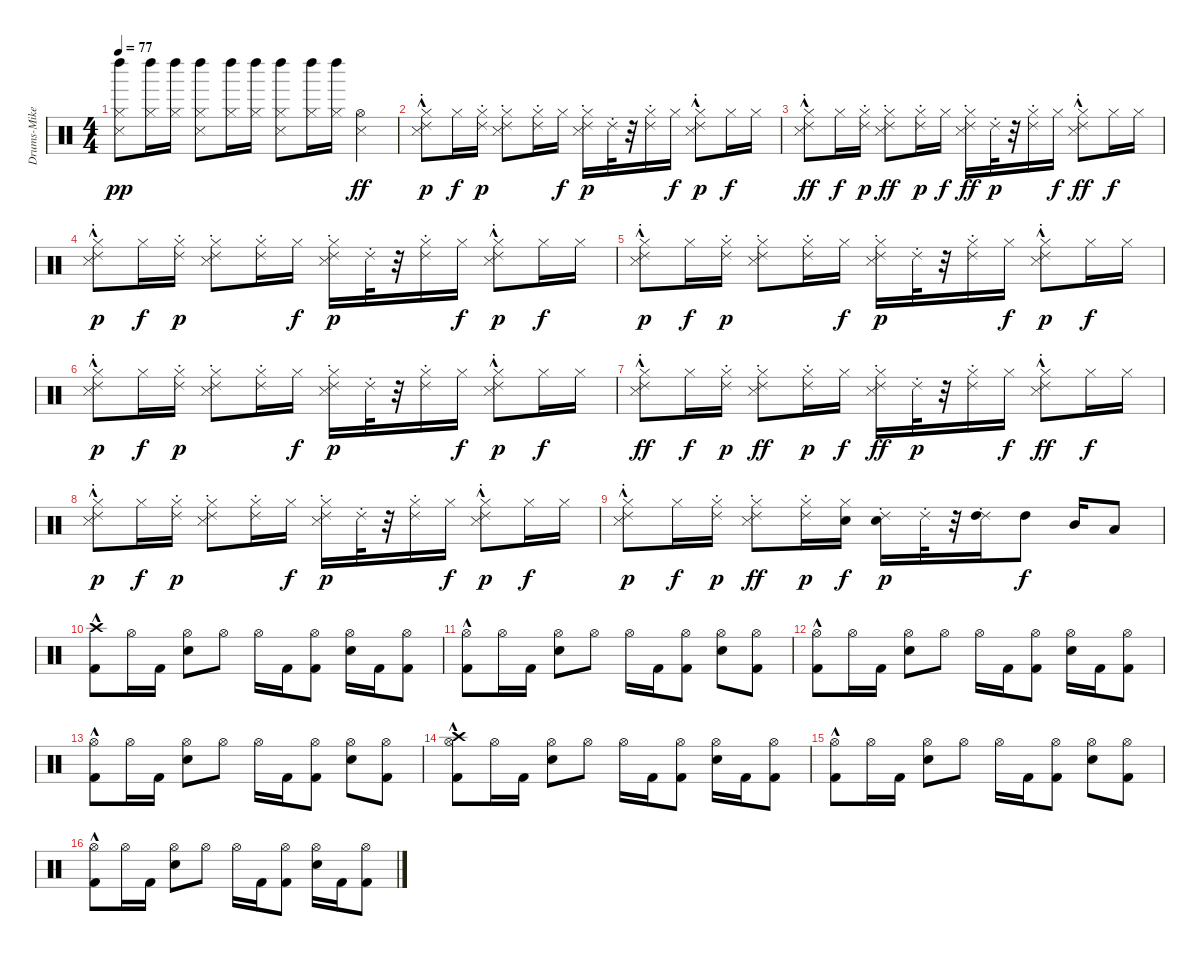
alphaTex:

\track ("Drums-Mike Portnoy" "Drums-Mike") {instrument percussion}
\staff {score}
\articulation defaults
\ts (4 4)
\tempo 77
\clef neutral
\ks c
("Snare (side stick) 3" "Left Maraca (hit)" "Hi-Hat (closed)").8{dy pp} ("Left Maraca (hit)" "Hi-Hat (closed)").16 ("Left Maraca (hit)" "Hi-Hat (closed)").16 ("Snare (side stick) 3" "Left Maraca (hit)" "Hi-Hat (closed)").8 ("Left Maraca (hit)" "Hi-Hat (closed)").16 ("Left Maraca (hit)" "Hi-Hat (closed)").16 ("Snare (side stick) 3" "Left Maraca (hit)" "Hi-Hat (closed)").8 ("Left Maraca (hit)" "Hi-Hat (closed)").16 ("Left Maraca (hit)" "Hi-Hat (closed)").16 ("Snare (side stick) 3" "Hi-Hat (open)").4{dy ff} |
("Snare (side stick) 3" "Hi-Hat (closed)" "Ride (choke) 2"{hac}).8{dy p} "Hi-Hat (closed)".16{dy f} ("Hi-Hat (closed)" "Ride (choke) 2").16{dy p} ("Snare (side stick) 3" "Hi-Hat (closed)" "Ride (choke) 2").8 ("Hi-Hat (closed)" "Ride (choke) 2").16 "Hi-Hat (closed)".16{dy f} ("Snare (side stick) 3" "Hi-Hat (closed)" "Ride (choke) 2").16{dy p} "Ride (choke) 2".32 r.32 ("Hi-Hat (closed)" "Ride (choke) 2").16 "Hi-Hat (closed)".16{dy f} ("Snare (side stick) 3" "Hi-Hat (closed)" "Ride (choke) 2"{hac}).8{dy p} "Hi-Hat (closed)".16{dy f} "Hi-Hat (closed)".16 |
("Ride (choke) 2"{hac} "Snare (side stick) 3" "Hi-Hat (closed)").8{dy ff} "Hi-Hat (closed)".16{dy f} ("Ride (choke) 2" "Hi-Hat (closed)").16{dy p} ("Ride (choke) 2" "Snare (side stick) 3" "Hi-Hat (closed)").8{dy ff} ("Ride (choke) 2" "Hi-Hat (closed)").16{dy p} "Hi-Hat (closed)".16{dy f} ("Ride (choke) 2" "Snare (side stick) 3" "Hi-Hat (closed)").16{dy ff} "Ride (choke) 2".32{dy p} r.32 ("Ride (choke) 2" "Hi-Hat (closed)").16 "Hi-Hat (closed)".16{dy f} ("Ride (choke) 2"{hac} "Snare (side stick) 3" "Hi-Hat (closed)").8{dy ff} "Hi-Hat (closed)".16{dy f} "Hi-Hat (closed)".16 |
("Hi-Hat (closed)" "Snare (side stick) 3" "Ride (choke) 2"{hac}).8{dy p} "Hi-Hat (closed)".16{dy f} ("Hi-Hat (closed)" "Ride (choke) 2").16{dy p} ("Snare (side stick) 3" "Hi-Hat (closed)" "Ride (choke) 2").8 ("Hi-Hat (closed)" "Ride (choke) 2").16 "Hi-Hat (closed)".16{dy f} ("Snare (side stick) 3" "Hi-Hat (closed)" "Ride (choke) 2").16{dy p} "Ride (choke) 2".32 r.32 ("Hi-Hat (closed)" "Ride (choke) 2").16 "Hi-Hat (closed)".16{dy f} ("Snare (side stick) 3" "Hi-Hat (closed)" "Ride (choke) 2"{hac}).8{dy p} "Hi-Hat (closed)".16{dy f} "Hi-Hat (closed)".16 |
("Snare (side stick) 3" "Ride (choke) 2"{hac} "Hi-Hat (closed)").8{dy p} "Hi-Hat (closed)".16{dy f} ("Ride (choke) 2" "Hi-Hat (closed)").16{dy p} ("Snare (side stick) 3" "Ride (choke) 2" "Hi-Hat (closed)").8 ("Ride (choke) 2" "Hi-Hat (closed)").16 "Hi-Hat (closed)".16{dy f} ("Snare (side stick) 3" "Ride (choke) 2" "Hi-Hat (closed)").16{dy p} "Ride (choke) 2".32 r.32 ("Ride (choke) 2" "Hi-Hat (closed)").16 "Hi-Hat (closed)".16{dy f} ("Snare (side stick) 3" "Ride (choke) 2"{hac} "Hi-Hat (closed)").8{dy p} "Hi-Hat (closed)".16{dy f} "Hi-Hat (closed)".16 |
("Snare (side stick) 3" "Hi-Hat (closed)" "Ride (choke) 2"{hac}).8{dy p} "Hi-Hat (closed)".16{dy f} ("Hi-Hat (closed)" "Ride (choke) 2").16{dy p} ("Snare (side stick) 3" "Hi-Hat (closed)" "Ride (choke) 2").8 ("Hi-Hat (closed)" "Ride (choke) 2").16 "Hi-Hat (closed)".16{dy f} ("Snare (side stick) 3" "Hi-Hat (closed)" "Ride (choke) 2").16{dy p} "Ride (choke) 2".32 r.32 ("Hi-Hat (closed)" "Ride (choke) 2").16 "Hi-Hat (closed)".16{dy f} ("Snare (side stick) 3" "Hi-Hat (closed)" "Ride (choke) 2"{hac}).8{dy p} "Hi-Hat (closed)".16{dy f} "Hi-Hat (closed)".16 |
("Ride (choke) 2"{hac} "Snare (side stick) 3" "Hi-Hat (closed)").8{dy ff} "Hi-Hat (closed)".16{dy f} ("Ride (choke) 2" "Hi-Hat (closed)").16{dy p} ("Ride (choke) 2" "Snare (side stick) 3" "Hi-Hat (closed)").8{dy ff} ("Ride (choke) 2" "Hi-Hat (closed)").16{dy p} "Hi-Hat (closed)".16{dy f} ("Ride (choke) 2" "Snare (side stick) 3" "Hi-Hat (closed)").16{dy ff} "Ride (choke) 2".32{dy p} r.32 ("Ride (choke) 2" "Hi-Hat (closed)").16 "Hi-Hat (closed)".16{dy f} ("Ride (choke) 2"{hac} "Snare (side stick) 3" "Hi-Hat (closed)").8{dy ff} "Hi-Hat (closed)".16{dy f} "Hi-Hat (closed)".16 |
("Hi-Hat (closed)" "Snare (side stick) 3" "Ride (choke) 2"{hac}).8{dy p} "Hi-Hat (closed)".16{dy f} ("Hi-Hat (closed)" "Ride (choke) 2").16{dy p} ("Hi-Hat (closed)" "Snare (side stick) 3" "Ride (choke) 2").8 ("Hi-Hat (closed)" "Ride (choke) 2").16 "Hi-Hat (closed)".16{dy f} ("Hi-Hat (closed)" "Snare (side stick) 3" "Ride (choke) 2").16{dy p} "Ride (choke) 2".32 r.32 ("Hi-Hat (closed)" "Ride (choke) 2").16 "Hi-Hat (closed)".16{dy f} ("Hi-Hat (closed)" "Snare (side stick) 3" "Ride (choke) 2"{hac}).8{dy p} "Hi-Hat (closed)".16{dy f} "Hi-Hat (closed)".16 |
("Hi-Hat (closed)" "Snare (side stick) 3" "Ride (choke) 2"{hac}).8{dy p} "Hi-Hat (closed)".16{dy f} ("Hi-Hat (closed)" "Ride (choke) 2").16{dy p} ("Hi-Hat (closed)" "Ride (choke) 2" "Snare (side stick) 3").8{dy ff} ("Hi-Hat (closed)" "Ride (choke) 2").16{dy p} ("Hi-Hat (closed)" "Electric Snare (hit)").16{dy f} ("Electric Snare (hit)" "Ride (choke) 2").16{dy p} "Ride (choke) 2".32 r.32 ("Ride (choke) 2" "High Tom (hit)").16 "High Tom (hit)".8{dy f} "Mid Tom (hit)".16 "Low Tom (hit)".8 |
("Crash high (hit)" "Kick (hit) 2"{hac}).8 "Hi-Hat (open)".16 "Kick (hit) 2".16 ("Hi-Hat (open)" "Electric Snare (hit)").8 "Hi-Hat (open)".8 "Hi-Hat (open)".16 "Kick (hit) 2".16 ("Kick (hit) 2" "Hi-Hat (open)").8 ("Hi-Hat (open)" "Electric Snare (hit)").16 "Kick (hit) 2".16 ("Kick (hit) 2" "Hi-Hat (open)").8 |
("Kick (hit) 2"{hac} "Hi-Hat (open)").8 "Hi-Hat (open)".16 "Kick (hit) 2".16 ("Hi-Hat (open)" "Electric Snare (hit)").8 "Hi-Hat (open)".8 "Hi-Hat (open)".16 "Kick (hit) 2".16 ("Kick (hit) 2" "Hi-Hat (open)").8 ("Electric Snare (hit)" "Hi-Hat (open)").8 ("Kick (hit) 2" "Hi-Hat (open)").8 |
("Kick (hit) 2"{hac} "Hi-Hat (open)").8 "Hi-Hat (open)".16 "Kick (hit) 2".16 ("Electric Snare (hit)" "Hi-Hat (open)").8 "Hi-Hat (open)".8 "Hi-Hat (open)".16 "Kick (hit) 2".16 ("Kick (hit) 2" "Hi-Hat (open)").8 ("Electric Snare (hit)" "Hi-Hat (open)").16 "Kick (hit) 2".16 ("Kick (hit) 2" "Hi-Hat (open)").8 |
("Kick (hit) 2"{hac} "Hi-Hat (open)").8 "Hi-Hat (open)".16 "Kick (hit) 2".16 ("Electric Snare (hit)" "Hi-Hat (open)").8 "Hi-Hat (open)".8 "Hi-Hat (open)".16 "Kick (hit) 2".16 ("Kick (hit) 2" "Hi-Hat (open)").8 ("Electric Snare (hit)" "Hi-Hat (open)").8 ("Kick (hit) 2" "Hi-Hat (open)").8 |
("Kick (hit) 2"{hac} "Hi-Hat (open)" "Crash high (hit)").8 "Hi-Hat (open)".16 "Kick (hit) 2".16 ("Hi-Hat (open)" "Electric Snare (hit)").8 "Hi-Hat (open)".8 "Hi-Hat (open)".16 "Kick (hit) 2".16 ("Kick (hit) 2" "Hi-Hat (open)").8 ("Hi-Hat (open)" "Electric Snare (hit)").16 "Kick (hit) 2".16 ("Kick (hit) 2" "Hi-Hat (open)").8 |
("Kick (hit) 2"{hac} "Hi-Hat (open)").8 "Hi-Hat (open)".16 "Kick (hit) 2".16 ("Hi-Hat (open)" "Electric Snare (hit)").8 "Hi-Hat (open)".8 "Hi-Hat (open)".16 "Kick (hit) 2".16 ("Kick (hit) 2" "Hi-Hat (open)").8 ("Electric Snare (hit)" "Hi-Hat (open)").8 ("Kick (hit) 2" "Hi-Hat (open)").8 |
("Kick (hit) 2"{hac} "Hi-Hat (open)").8 "Hi-Hat (open)".16 "Kick (hit) 2".16 ("Electric Snare (hit)" "Hi-Hat (open)").8 "Hi-Hat (open)".8 "Hi-Hat (open)".16 "Kick (hit) 2".16 ("Kick (hit) 2" "Hi-Hat (open)").8 ("Electric Snare (hit)" "Hi-Hat (open)").16 "Kick (hit) 2".16 ("Kick (hit) 2" "Hi-Hat (open)").8
